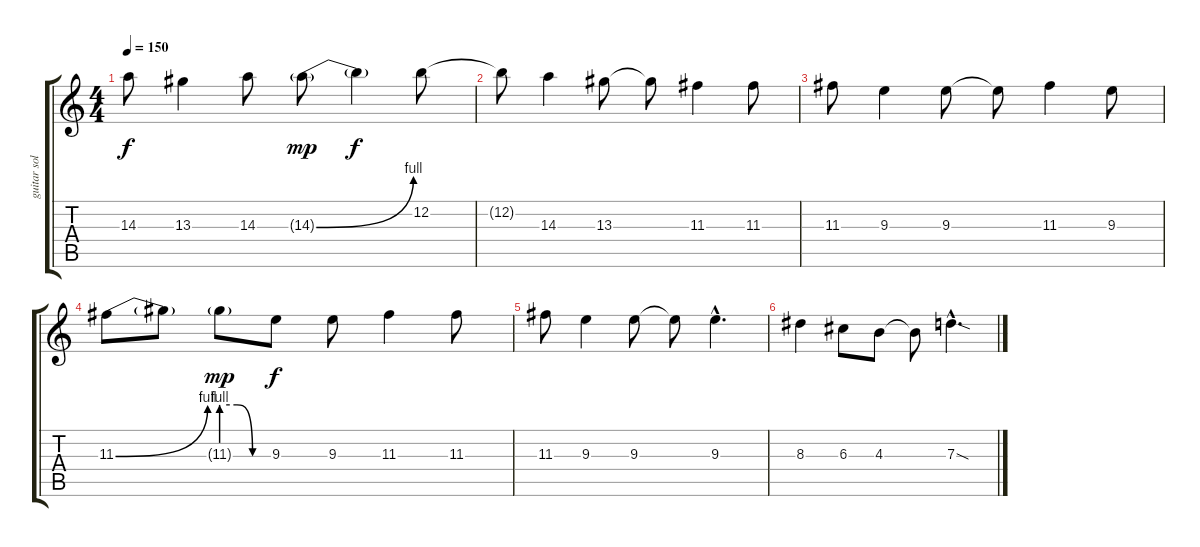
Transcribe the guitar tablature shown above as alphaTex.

\track ("guitar solo" "guitar sol") {instrument distortionguitar}
\staff {score tabs}
\tuning (E4 B3 G3 D3 A2 E2) {hide}
\ts (4 4)
\tempo 150
\clef g2
\ks c
14.3.8{dy f} 13.3.4 14.3.8 14.3{be (bend 0 0 60 4) g}.8{dy mp} 14.3{t}.4{dy f} 12.2.8 |
12.2{t}.8 14.3.4 13.3.8 13.3{t}.8 11.3.4 11.3.8 |
11.3.8 9.3.4 9.3.8 9.3{t}.8 11.3.4 9.3.8 |
11.3{be (bend 0 0 60 4)}.8 11.3{t}.8 11.3{be (custom 0 4 20 4 40 0 60 0) g}.8{dy mp} 9.3.8{dy f} 9.3.8 11.3.4 11.3.8 |
11.3.8 9.3.4 9.3.8 9.3{t}.8 9.3{hac}.4{d} |
8.3.4 6.3.8 4.3.8 4.3{t}.8 7.3{sod hac}.4{d}
